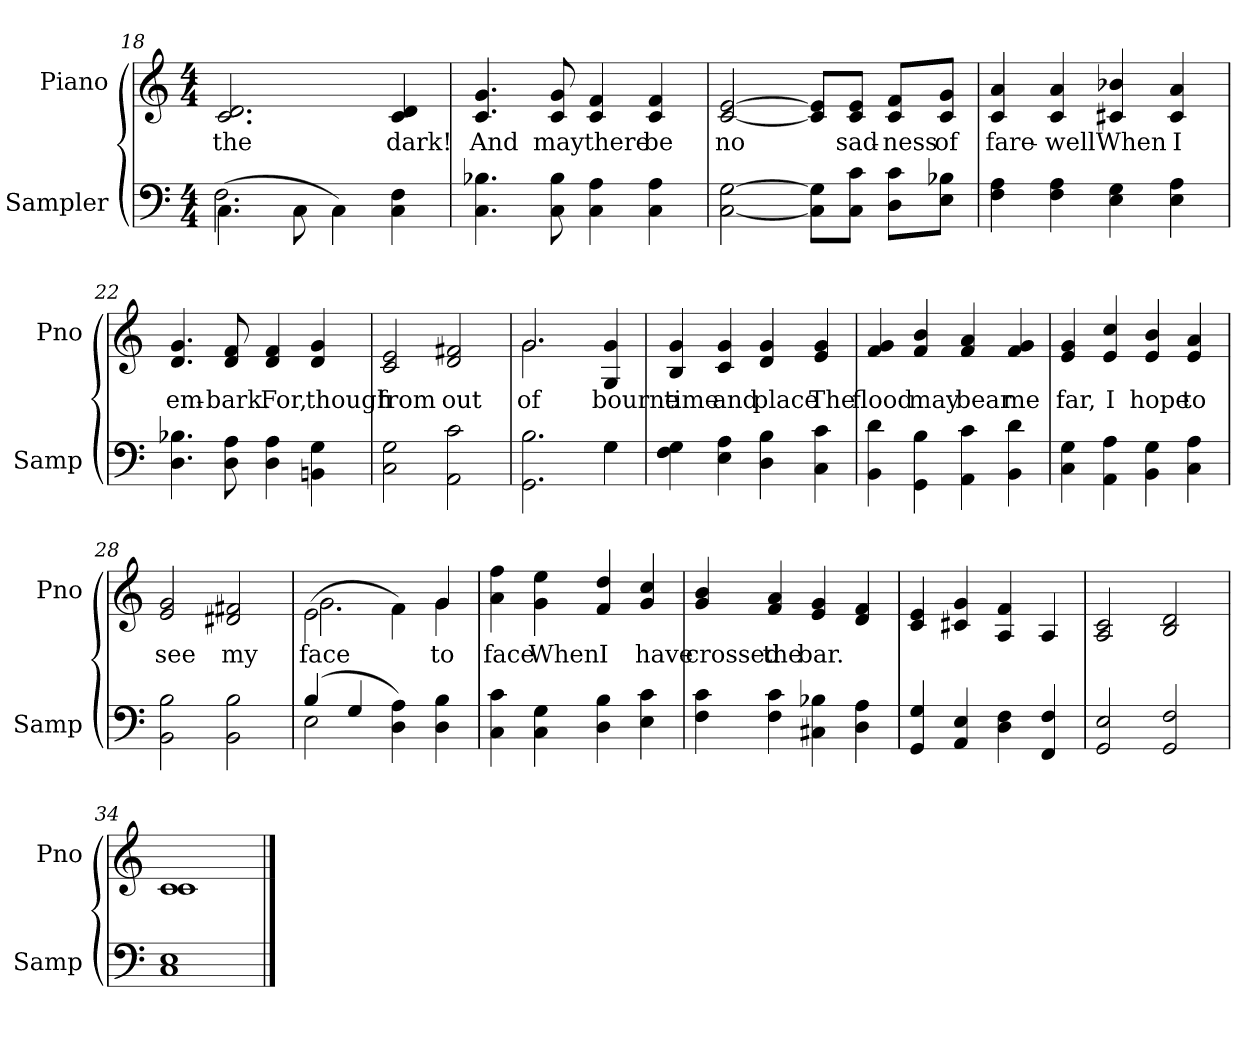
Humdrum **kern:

**kern	**kern	**text
*part2	*part1	*part1
*staff2	*staff1	*staff1
*I"Sampler	*I"Piano	*
*I'Samp	*I'Pno	*
*clefF4	*clefG2	*
*M4/4	*M4/4	*
=18	=18	=18
*^	*	*
(4.C\	2.F	2.c 2.d	the
8C\	.	.	.
4C\)	.	.	.
4C 4F	4ryy	4c 4d	dark!
*v	*v	*	*
=19	=19	=19
4.C 4.B-X	4.c 4.g	And
8C 8B-	8c 8g	may
4C 4A	4c 4f	there
4C 4A	4c 4f	be
=20	=20	=20
[2C [2G	[2c [2e	no
8C]\ 8G]\L	8c]/ 8e]/L	.
8C\ 8c\J	8c/ 8e/J	sad-
8D\ 8c\L	8c/ 8f/L	-ness
8E\ 8B-X\J	8c/ 8g/J	of
=21	=21	=21
4F 4A	4c 4a	fare-
4F 4A	4c 4a	-well
4E 4G	4c#X 4b-X	When
4E 4A	4c# 4a	I
=22	=22	=22
4.D 4.B-X	4.d 4.g	em-
8D 8A	8d 8f	-bark.
4D 4A	4d 4f	For,
4BBn 4G	4d 4g	though
=23	=23	=23
2C 2G	2c 2e	from
2AA 2c	2d 2f#X	out
=24	=24	=24
*^	*^	*
2.GG 2.B	2.ryy	2.g/	2.g	of
4G\	4G	4G 4g	4ryy	bourne
*v	*v	*	*	*
*	*v	*v	*
=25	=25	=25
4F 4G	4B 4g	time
4E 4A	4c 4g	and
4D 4B	4d 4g	place
4C 4c	4e 4g	The
=26	=26	=26
4BB 4d	4f 4g	flood
4GG 4B	4f 4b	may
4AA 4c	4f 4a	bear
4BB 4d	4f 4g	me
=27	=27	=27
4C 4G	4e 4g	far,
4AA 4A	4e 4cc	I
4BB 4G	4e 4b	hope
4C 4A	4e 4a	to
=28	=28	=28
2BB 2B	2e 2g	see
2BB 2B	2d#X 2f#X	my
=29	=29	=29
*^	*^	*
(4B/	2E	(2e\	2.g	face
4G/	.	.	.	.
4D 4A)	2ryy	4f\)	.	.
4D 4B	.	4g/	4g	to
*v	*v	*	*	*
*	*v	*v	*
=30	=30	=30
4C 4c	4a 4ff	face
4C 4G	4g 4ee	When
4D 4B	4f 4dd	I
4E 4c	4g 4cc	have
=31	=31	=31
4F 4c	4g 4b	crossed
4F 4c	4f 4a	the
4C#X 4B-X	4e 4g	bar.
4D 4A	4d 4f	.
=32	=32	=32
4GG 4G	4c 4e	.
4AA 4E	4c#X 4g	.
4D 4F	4A 4f	.
4FF 4F	4A	.
=33	=33	=33
2GG 2E	2A 2c	.
2GG 2F	2B 2d	.
=34	=34	=34
*	*^	*
1C 1E	1c/	1c	.
*	*v	*v	*
==	==	==
*-	*-	*-
